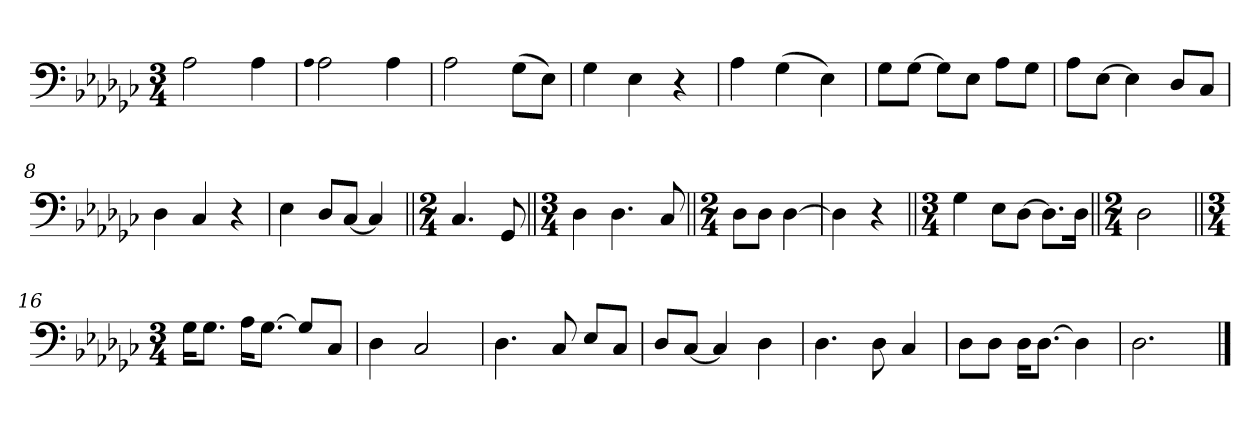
**kern
*part1
*staff1
*clefF4
*k[b-e-a-d-g-c-]
*M3/4
=1
2A-\
4A-\
=2
qA-
2A-\
4A-\
=3
2A-\
(8G-\L
8E-\J)
=4
4G-\
4E-\
4r
=5
4A-\
(4G-\
4E-\)
=6
8G-\L
[8G-\J
8G-\L]
8E-\J
8A-\L
8G-\J
=7
8A-\L
[8E-\J
4E-\]
8D-/L
8C-/J
=8
4D-\
4C-/
4r
=9
4E-\
8D-/L
[8C-/J
4C-/]
=10||
*M2/4
4.C-/
8GG-/
=11||
*M3/4
4D-\
4.D-\
8C-/
=12||
*M2/4
8D-\L
8D-\J
[4D-\
=13
4D-\]
4r
=14||
*M3/4
4G-\
8E-\L
[8D-\J
8.D-\L]
16D-\Jk
=15||
*M2/4
2D-\
=16||
*M3/4
16G-\KL
8.G-\J
16A-\KL
[8.G-\J
8G-/L]
8C-/J
=17
4D-\
2C-/
=18
4.D-\
8C-/
8E-/L
8C-/J
=19
8D-/L
[8C-/J
4C-/]
4D-\
=20
4.D-\
8D-\
4C-/
=21
8D-\L
8D-\J
16D-\KL
[8.D-\J
4D-\]
=22
2.D-\
==
*-
